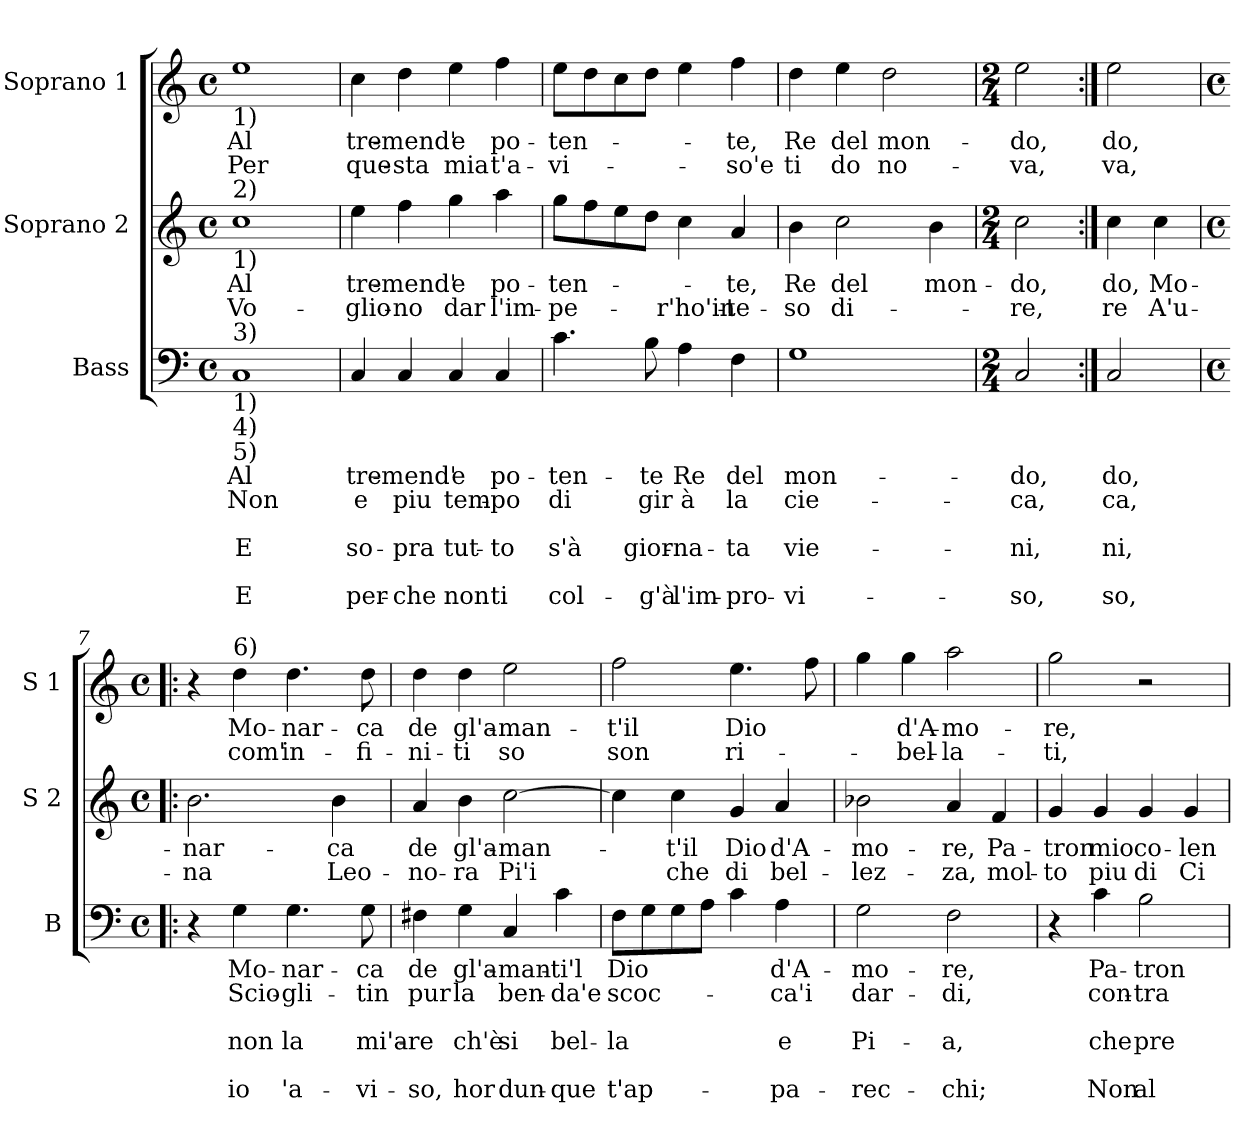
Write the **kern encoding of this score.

**kern	**text	**text	**text	**text	**text	**text	**kern	**text	**text	**kern	**text	**text
*part3	*part3	*part3	*part3	*part3	*part3	*part3	*part2	*part2	*part2	*part1	*part1	*part1
*staff3	*staff3	*staff3	*staff3	*staff3	*staff3	*staff3	*staff2	*staff2	*staff2	*staff1	*staff1	*staff1
*I"Bass	*	*	*	*	*	*	*I"Soprano 2	*	*	*I"Soprano 1	*	*
*I'B	*	*	*	*	*	*	*I'S 2	*	*	*I'S 1	*	*
*clefF4	*	*	*	*	*	*	*clefG2	*	*	*clefG2	*	*
*k[]	*	*	*	*	*	*	*k[]	*	*	*k[]	*	*
*C:	*	*	*	*	*	*	*C:	*	*	*C:	*	*
*M4/4	*	*	*	*	*	*	*M4/4	*	*	*M4/4	*	*
*met(c)	*	*	*	*	*	*	*met(c)	*	*	*met(c)	*	*
=1	=1	=1	=1	=1	=1	=1	=1	=1	=1	=1	=1	=1
!	!	!	!	!	!	!	!	!	!	!LO:TX:b:t=1)	!	!
!	!	!	!	!	!	!	!LO:TX:a:t=2)	!	!	!	!	!
!	!	!	!	!	!	!	!LO:TX:b:t=1)	!	!	!	!	!
!LO:TX:a:t=3)	!	!	!	!	!	!	!	!	!	!	!	!
!LO:TX:b:t=1)	!	!	!	!	!	!	!	!	!	!	!	!
!LO:TX:b:t=4)	!	!	!	!	!	!	!	!	!	!	!	!
!LO:TX:b:t=5)	!	!	!	!	!	!	!	!	!	!	!	!
!	!LO:LY:b	!LO:LY:b	!	!LO:LY:b	!	!LO:LY:b	!	!LO:LY:b	!LO:LY:b	!	!LO:LY:b	!LO:LY:b
1C	Al	Non	.	E	.	E	1cc	Al	Vo-	1ee	Al	Per
=2	=2	=2	=2	=2	=2	=2	=2	=2	=2	=2	=2	=2
!	!LO:LY:b	!LO:LY:b	!	!LO:LY:b	!	!LO:LY:b	!	!LO:LY:b	!LO:LY:b	!	!LO:LY:b	!LO:LY:b
4C/	tre-	e	.	so-	.	per-	4ee\	tre-	-glio-	4cc\	tre-	que-
!	!LO:LY:b	!LO:LY:b	!	!LO:LY:b	!	!LO:LY:b	!	!LO:LY:b	!LO:LY:b	!	!LO:LY:b	!LO:LY:b
4C/	-mend'	piu	.	-pra	.	-che	4ff\	-mend'	-no	4dd\	-mend'	-sta
!	!LO:LY:b	!LO:LY:b	!	!LO:LY:b	!	!LO:LY:b	!	!LO:LY:b	!LO:LY:b	!	!LO:LY:b	!LO:LY:b
4C/	e	tem-	.	tut-	.	non	4gg\	e	dar	4ee\	e	mia
!	!LO:LY:b	!LO:LY:b	!	!LO:LY:b	!	!LO:LY:b	!	!LO:LY:b	!LO:LY:b	!	!LO:LY:b	!LO:LY:b
4C/	po-	-po	.	-to	.	ti	4aa\	po-	l'im-	4ff\	po-	t'a-
=3	=3	=3	=3	=3	=3	=3	=3	=3	=3	=3	=3	=3
!	!LO:LY:b	!LO:LY:b	!	!LO:LY:b	!	!LO:LY:b	!	!LO:LY:b	!LO:LY:b	!	!LO:LY:b	!LO:LY:b
4.c\	-ten-	di	.	s'à	.	col-	8gg\L	-ten-	-pe-	8ee\L	-ten-	-vi-
.	.	.	.	.	.	.	8ff\	.	.	8dd\	.	.
.	.	.	.	.	.	.	8ee\	.	.	8cc\	.	.
!	!LO:LY:b	!LO:LY:b	!	!LO:LY:b	!	!LO:LY:b	!	!	!	!	!	!
8B\	-te	gir	.	gior-	.	-g'à	8dd\J	.	.	8dd\J	.	.
!	!LO:LY:b	!LO:LY:b	!	!LO:LY:b	!	!LO:LY:b	!	!	!LO:LY:b	!	!	!
4A\	Re	à	.	-na-	.	l'im-	4cc\	.	-r'ho'in-	4ee\	.	.
!	!LO:LY:b	!LO:LY:b	!	!LO:LY:b	!	!LO:LY:b	!	!LO:LY:b	!LO:LY:b	!	!LO:LY:b	!LO:LY:b
4F\	del	la	.	-ta	.	-pro-	4a/	-te,	-te-	4ff\	-te,	-so'e
=4	=4	=4	=4	=4	=4	=4	=4	=4	=4	=4	=4	=4
!	!LO:LY:b	!LO:LY:b	!	!LO:LY:b	!	!LO:LY:b	!	!LO:LY:b	!LO:LY:b	!	!LO:LY:b	!LO:LY:b
1G	mon-	cie-	.	vie-	.	-vi-	4b\	Re	-so	4dd\	Re	ti
!	!	!	!	!	!	!	!	!LO:LY:b	!LO:LY:b	!	!LO:LY:b	!LO:LY:b
.	.	.	.	.	.	.	2cc\	del	di-	4ee\	del	do
!	!	!	!	!	!	!	!	!	!	!	!LO:LY:b	!LO:LY:b
.	.	.	.	.	.	.	.	.	.	2dd\	mon-	no-
!	!	!	!	!	!	!	!	!LO:LY:b	!	!	!	!
.	.	.	.	.	.	.	4b\	mon-	.	.	.	.
=5	=5	=5	=5	=5	=5	=5	=5	=5	=5	=5	=5	=5
*M2/4	*	*	*	*	*	*	*M2/4	*	*	*M2/4	*	*
!	!LO:LY:b	!LO:LY:b	!	!LO:LY:b	!	!LO:LY:b	!	!LO:LY:b	!LO:LY:b	!	!LO:LY:b	!LO:LY:b
2C/	-do,	-ca,	.	-ni,	.	-so,	2cc\	-do,	-re,	2ee\	-do,	-va,
=6:|!	=6:|!	=6:|!	=6:|!	=6:|!	=6:|!	=6:|!	=6:|!	=6:|!	=6:|!	=6:|!	=6:|!	=6:|!
!	!LO:LY:b	!LO:LY:b	!	!LO:LY:b	!	!LO:LY:b	!	!LO:LY:b	!LO:LY:b	!	!LO:LY:b	!LO:LY:b
2C/	do,	ca,	.	ni,	.	so,	4cc\	do,	re	2ee\	do,	va,
!	!	!	!	!	!	!	!	!LO:LY:b	!LO:LY:b	!	!	!
.	.	.	.	.	.	.	4cc\	Mo-	A'u-	.	.	.
!!LO:LB:g=z
=7!|:	=7!|:	=7!|:	=7!|:	=7!|:	=7!|:	=7!|:	=7!|:	=7!|:	=7!|:	=7!|:	=7!|:	=7!|:
*M4/4	*	*	*	*	*	*	*M4/4	*	*	*M4/4	*	*
*met(c)	*	*	*	*	*	*	*met(c)	*	*	*met(c)	*	*
!	!	!	!	!	!	!	!	!LO:LY:b	!LO:LY:b	!	!	!
4r	.	.	.	.	.	.	2.b\	-nar-	-na	4r	.	.
!	!	!	!	!	!	!	!	!	!	!LO:TX:a:t=6)	!	!
!	!LO:LY:b	!LO:LY:b	!	!LO:LY:b	!	!LO:LY:b	!	!	!	!	!LO:LY:b	!LO:LY:b
4G\	Mo-	Scio-	.	non	.	io	.	.	.	4dd\	Mo-	com'
!	!LO:LY:b	!LO:LY:b	!	!LO:LY:b	!	!LO:LY:b	!	!	!	!	!LO:LY:b	!LO:LY:b
4.G\	-nar-	-gli-	.	la	.	'a-	.	.	.	4.dd\	-nar-	in-
!	!	!	!	!	!	!	!	!LO:LY:b	!LO:LY:b	!	!	!
.	.	.	.	.	.	.	4b\	-ca	Leo-	.	.	.
!	!LO:LY:b	!LO:LY:b	!	!LO:LY:b	!	!LO:LY:b	!	!	!	!	!LO:LY:b	!LO:LY:b
8G\	-ca	-tin	.	mi'a-	.	-vi-	.	.	.	8dd\	-ca	-fi-
=8	=8	=8	=8	=8	=8	=8	=8	=8	=8	=8	=8	=8
!	!LO:LY:b	!LO:LY:b	!	!LO:LY:b	!	!LO:LY:b	!	!LO:LY:b	!LO:LY:b	!	!LO:LY:b	!LO:LY:b
4F#X\	de	pur	.	-re	.	-so,	4a/	de	-no-	4dd\	de	-ni-
!	!LO:LY:b	!LO:LY:b	!	!LO:LY:b	!	!LO:LY:b	!	!LO:LY:b	!LO:LY:b	!	!LO:LY:b	!LO:LY:b
4G\	gl'a-	la	.	ch'è	.	hor	4b\	gl'a-	-ra	4dd\	gl'a-	-ti
!	!LO:LY:b	!LO:LY:b	!	!LO:LY:b	!	!LO:LY:b	!	!LO:LY:b	!LO:LY:b	!	!LO:LY:b	!LO:LY:b
4C/	-man-	ben-	.	si	.	dun-	[2cc\	-man-	Pi'i	2ee\	-man-	so
!	!LO:LY:b	!LO:LY:b	!	!LO:LY:b	!	!LO:LY:b	!	!	!	!	!	!
4c\	-ti'l	-da'e	.	bel-	.	-que	.	.	.	.	.	.
=9	=9	=9	=9	=9	=9	=9	=9	=9	=9	=9	=9	=9
!	!LO:LY:b	!LO:LY:b	!	!LO:LY:b	!	!LO:LY:b	!	!	!	!	!LO:LY:b	!LO:LY:b
8F\L	Dio	scoc-	.	-la	.	t'ap-	4cc\]	.	.	2ff\	-t'il	son
8G\	.	.	.	.	.	.	.	.	.	.	.	.
!	!	!	!	!	!	!	!	!LO:LY:b	!LO:LY:b	!	!	!
8G\	.	.	.	.	.	.	4cc\	-t'il	che	.	.	.
8A\J	.	.	.	.	.	.	.	.	.	.	.	.
!	!	!	!	!	!	!	!	!LO:LY:b	!LO:LY:b	!	!LO:LY:b	!LO:LY:b
4c\	.	.	.	.	.	.	4g/	Dio	di	4.ee\	Dio	ri-
!	!LO:LY:b	!LO:LY:b	!	!LO:LY:b	!	!LO:LY:b	!	!LO:LY:b	!LO:LY:b	!	!	!
4A\	d'A-	-ca'i	.	e	.	-pa-	4a/	d'A-	bel-	.	.	.
.	.	.	.	.	.	.	.	.	.	8ff\	.	.
=10	=10	=10	=10	=10	=10	=10	=10	=10	=10	=10	=10	=10
!	!LO:LY:b	!LO:LY:b	!	!LO:LY:b	!	!LO:LY:b	!	!LO:LY:b	!LO:LY:b	!	!	!
2G\	-mo-	dar-	.	Pi-	.	-rec-	2b-X\	-mo-	-lez-	4gg\	.	.
!	!	!	!	!	!	!	!	!	!	!	!LO:LY:b	!LO:LY:b
.	.	.	.	.	.	.	.	.	.	4gg\	d'A-	-bel-
!	!LO:LY:b	!LO:LY:b	!	!LO:LY:b	!	!LO:LY:b	!	!LO:LY:b	!LO:LY:b	!	!LO:LY:b	!LO:LY:b
2F\	-re,	-di,	.	-a,	.	-chi;	4a/	-re,	-za,	2aa\	-mo-	-la-
!	!	!	!	!	!	!	!	!LO:LY:b	!LO:LY:b	!	!	!
.	.	.	.	.	.	.	4f/	Pa-	mol-	.	.	.
=11	=11	=11	=11	=11	=11	=11	=11	=11	=11	=11	=11	=11
!	!	!	!	!	!	!	!	!LO:LY:b	!LO:LY:b	!	!LO:LY:b	!LO:LY:b
4r	.	.	.	.	.	.	4g/	-tron	-to	2gg\	-re,	-ti,
!	!LO:LY:b	!LO:LY:b	!	!LO:LY:b	!	!LO:LY:b	!	!LO:LY:b	!LO:LY:b	!	!	!
4c\	Pa-	con-	.	che	.	Non	4g/	mio	piu	.	.	.
!	!LO:LY:b	!LO:LY:b	!	!LO:LY:b	!	!LO:LY:b	!	!LO:LY:b	!LO:LY:b	!	!	!
2B\	-tron	-tra	.	pre-	.	al-	4g/	co-	di	2r	.	.
!	!	!	!	!	!	!	!	!LO:LY:b	!LO:LY:b	!	!	!
.	.	.	.	.	.	.	4g/	-len-	Ci-	.	.	.
=	=	=	=	=	=	=	=	=	=	=	=	=
*-	*-	*-	*-	*-	*-	*-	*-	*-	*-	*-	*-	*-
